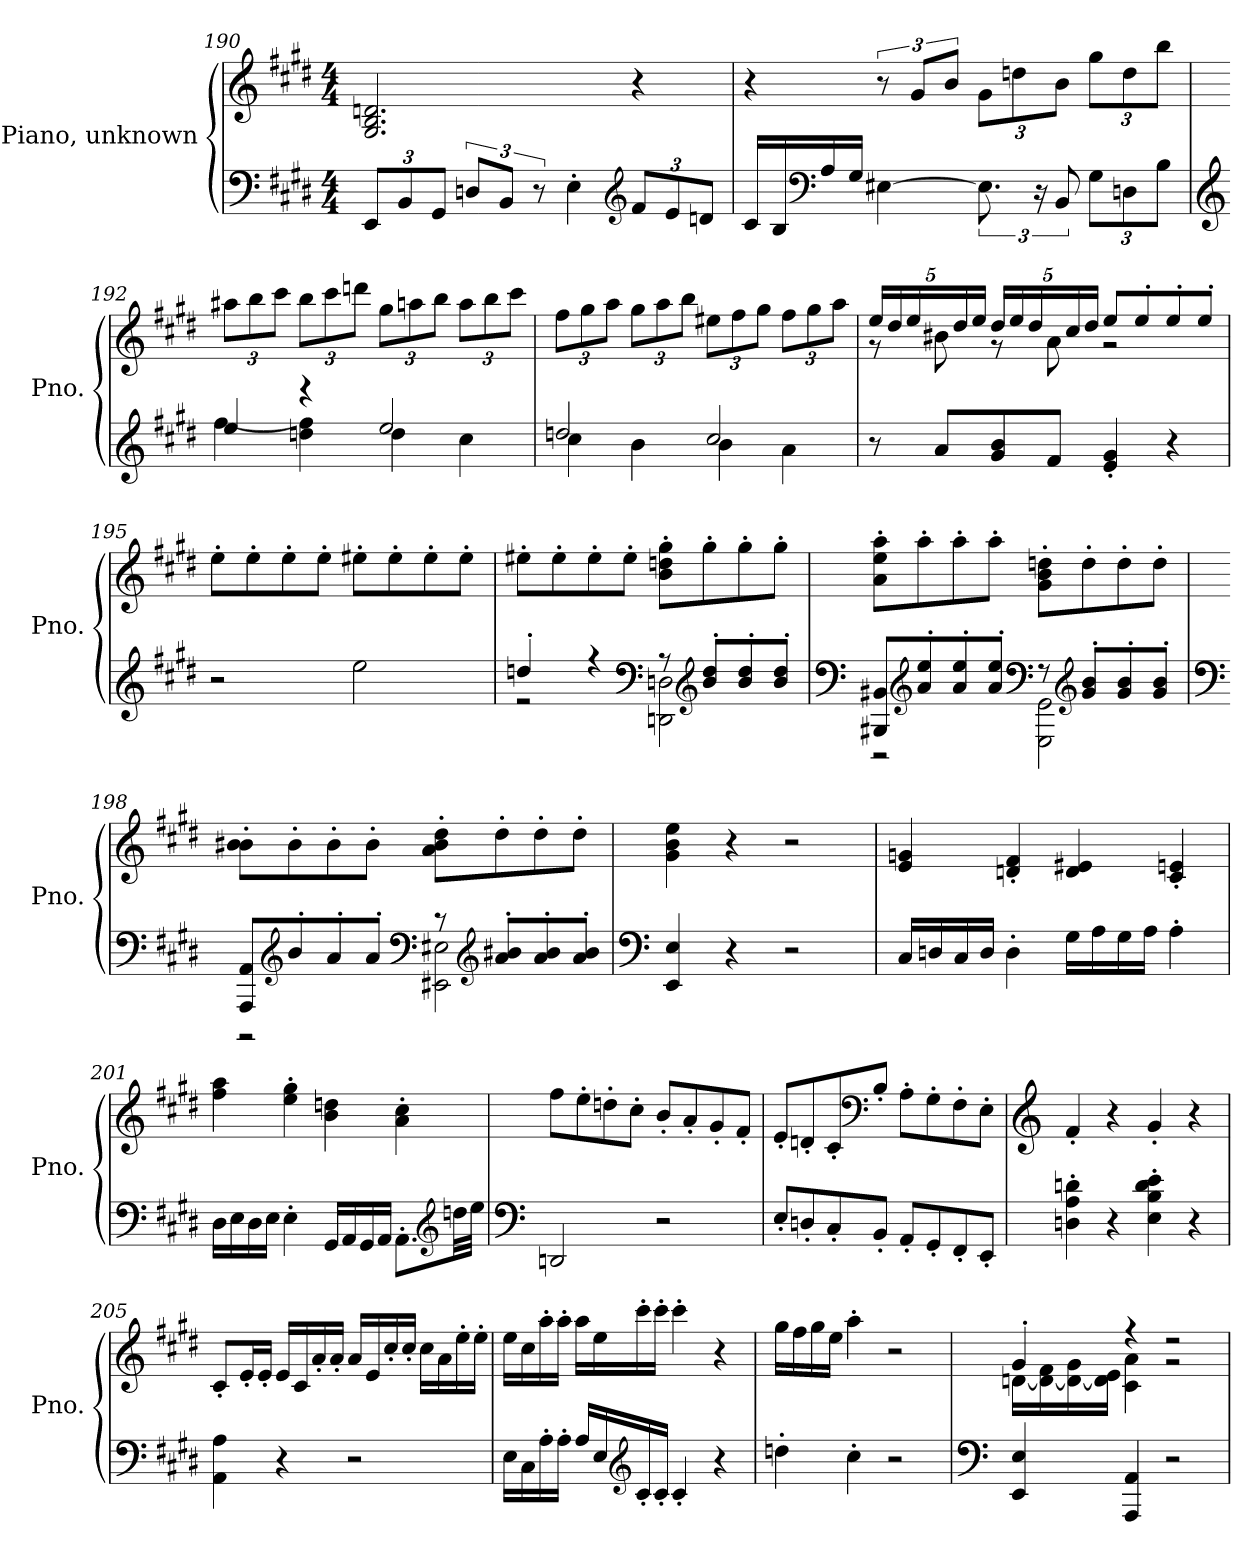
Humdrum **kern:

**kern	**kern
*part1	*part1
*staff2	*staff1
*I"Piano, unknown	*
*I'Pno.	*
!!LO:PB:g=z
*clefF4	*clefG2
*k[f#c#g#d#]	*k[f#c#g#d#]
*M4/4	*M4/4
*Xbrackettup	*
=190	=190
12EE/L	2.G#/ 2.B/ 2.dn/
12BB/	.
12GG#/J	.
*brackettup	*
12Dn/L	.
12BB/J	.
12r	.
4E'\	.
*clefG2	*
*Xbrackettup	*
12f#/L	4r
12e/	.
12dn/J	.
=191	=191
16c#/LL	4r
16B/	.
*clefF4	*
16A/	.
16G#/JJ	.
[4E#X\	12r
.	12g#/L
.	12b/J
*brackettup	*Xbrackettup
12.E#\]	12g#\L
.	12ddn\
24r	.
12BB/	12b\J
*Xbrackettup	*
12G#\L	12gg#\L
12Dn\	12dd\
12B\J	12bb\J
!!LO:LB:g=z
=192	=192
*clefG2	*
*^	*
4ee/	[4ff#\	12aa#X\L
.	.	12bb\
.	.	12ccc#\J
4r	4ddn\ 4ff#\]	12bb\L
.	.	12ccc#\
.	.	12dddn\J
2ee/	4dd\	12gg#\L
.	.	12aan\
.	.	12bb\J
.	4cc#\	12aa\L
.	.	12bb\
.	.	12ccc#\J
=193	=193	=193
2ddn/	4cc#\	12ff#\L
.	.	12gg#\
.	.	12aa\J
.	4b\	12gg#\L
.	.	12aa\
.	.	12bb\J
2cc#/	4b\	12ee#X\L
.	.	12ff#\
.	.	12gg#\J
.	4a\	12ff#\L
.	.	12gg#\
.	.	12aa\J
*v	*v	*
!!LO:LB:g=z
=194	=194
*	*^
8r	20ee/LL	8r
.	20dd#/	.
.	20ee/	.
8a/L	.	8b#X\
.	20dd#/	.
.	20ee/JJ	.
8g#/ 8b/	20dd#/LL	8r
.	20ee/	.
.	20dd#/	.
8f#/J	.	8a\
.	20cc#/	.
.	20dd#/JJ	.
4e/' 4g#/'	8ee/L	2r
.	8ee'/	.
4r	8ee'/	.
.	8ee'/J	.
*	*v	*v
=195	=195
2r	8ee'\L
.	8ee'\
.	8ee'\
.	8ee'\J
2ee\	8ee#X'\L
.	8ee#'\
.	8ee#'\
.	8ee#'\J
=196	=196
*^	*
4ddn'/	2r	8ee#X'\L
.	.	8ee#'\
4r	.	8ee#'\
.	.	8ee#'\J
*clefF4	*	*
8r	2DDn\ 2Dn\	8b\' 8ddn\' 8gg#\'L
*clefG2	*	*
8b/' 8dd/'L	.	8gg#'\
8b/' 8dd/'	.	8gg#'\
8b/' 8dd/'J	.	8gg#'\J
!!LO:LB:g=z
=197	=197	=197
*clefF4	*	*
8BBB#X/ 8BB#X/L	2r	8a\' 8ee\' 8aa\'L
*clefG2	*	*
8a/' 8ee/'	.	8aa'\
8a/' 8ee/'	.	8aa'\
8a/' 8ee/'J	.	8aa'\J
*clefF4	*	*
8r	2GGG#\ 2GG#\	8g#\' 8b\' 8ddn\'L
*clefG2	*	*
8g#/' 8b/'L	.	8dd'\
8g#/' 8b/'	.	8dd'\
8g#/' 8b/'J	.	8dd'\J
=198	=198	=198
*clefF4	*	*
8AAA/ 8AA/L	2r	8b\' 8b#X\'L
*clefG2	*	*
8b'/	.	8b#'\
8a'/	.	8b#'\
8a'/J	.	8b#'\J
*clefF4	*	*
8r	2EE#X\ 2E#X\	8a\' 8b#\' 8dd#\'L
*clefG2	*	*
8a/' 8b#X/'L	.	8dd#'\
8a/' 8b#/'	.	8dd#'\
8a/' 8b#/'J	.	8dd#'\J
*v	*v	*
=199	=199
*clefF4	*
4EE/ 4E/	4g#\ 4b\ 4ee\
4r	4r
2r	2r
!!LO:LB:g=z
=200	=200
16C#/LL	4e/ 4gn/
16Dn/	.
16C#/	.
16D/JJ	.
4D'\	4dn/' 4f#/'
16G#\LL	4d/ 4e#X/
16A\	.
16G#\	.
16A\JJ	.
4A'\	4c#/' 4en/'
=201	=201
16D#\LL	4ff#\ 4aa\
16E\	.
16D#\	.
16E\JJ	.
4E'\	4ee\' 4gg#\'
16GG#/LL	4b\ 4ddn\
16AA/	.
16GG#/	.
16AA/JJ	.
8.AA'\L	4a\' 4cc#\'
*clefG2	*
32ddn\LL	.
32ee\JJJ	.
=202	=202
*clefF4	*
2DDn/	8ff#\L
.	8ee'\
.	8ddn'\
.	8cc#'\J
2r	8b'/L
.	8a'/
.	8g#'/
.	8f#'/J
!!LO:LB:g=z
=203	=203
8E'/L	8e'/L
8Dn'/	8dn'/
8C#'/	8c#'/
*	*clefF4
8BB'/J	8B'/J
8AA'/L	8A'\L
8GG#'/	8G#'\
8FF#'/	8F#'\
8EE'/J	8E'\J
=204	=204
*	*clefG2
4Dn\' 4A\' 4dn\'	4f#'/
4r	4r
4E\' 4B\' 4d\' 4e\'	4g#'/
4r	4r
=205	=205
4AA\ 4A\	8c#'/L
.	16e'/L
.	16e'/JJ
4r	16e/LL
.	16c#/
.	16a'/
.	16a'/JJ
2r	16a/LL
.	16e/
.	16cc#'/
.	16cc#'/JJ
.	16cc#\LL
.	16a\
.	16ee'\
.	16ee'\JJ
!!LO:PB:g=z
=206	=206
16E\LL	16ee\LL
16C#\	16cc#\
16A'\	16aa'\
16A'\JJ	16aa'\JJ
16A/LL	16aa\LL
16E/	16ee\
*clefG2	*
16c#'/	16ccc#'\
16c#'/JJ	16ccc#'\JJ
4c#'/	4ccc#'\
4r	4r
=207	=207
4ddn'\	16gg#\LL
.	16ff#\
.	16gg#\
.	16ee\JJ
4cc#'\	4aa'\
2r	2r
=208	=208
*clefF4	*
*	*^
4EE/ 4E/	4g#'/	[16dn\LL
.	.	16d\_ 16f#\
.	.	16d\_ 16g#\
.	.	16d\] 16e\JJ
4AAA/ 4AA/	4r	4c#\ 4a\
2r	2r	2r
*	*v	*v
=	=
*-	*-
